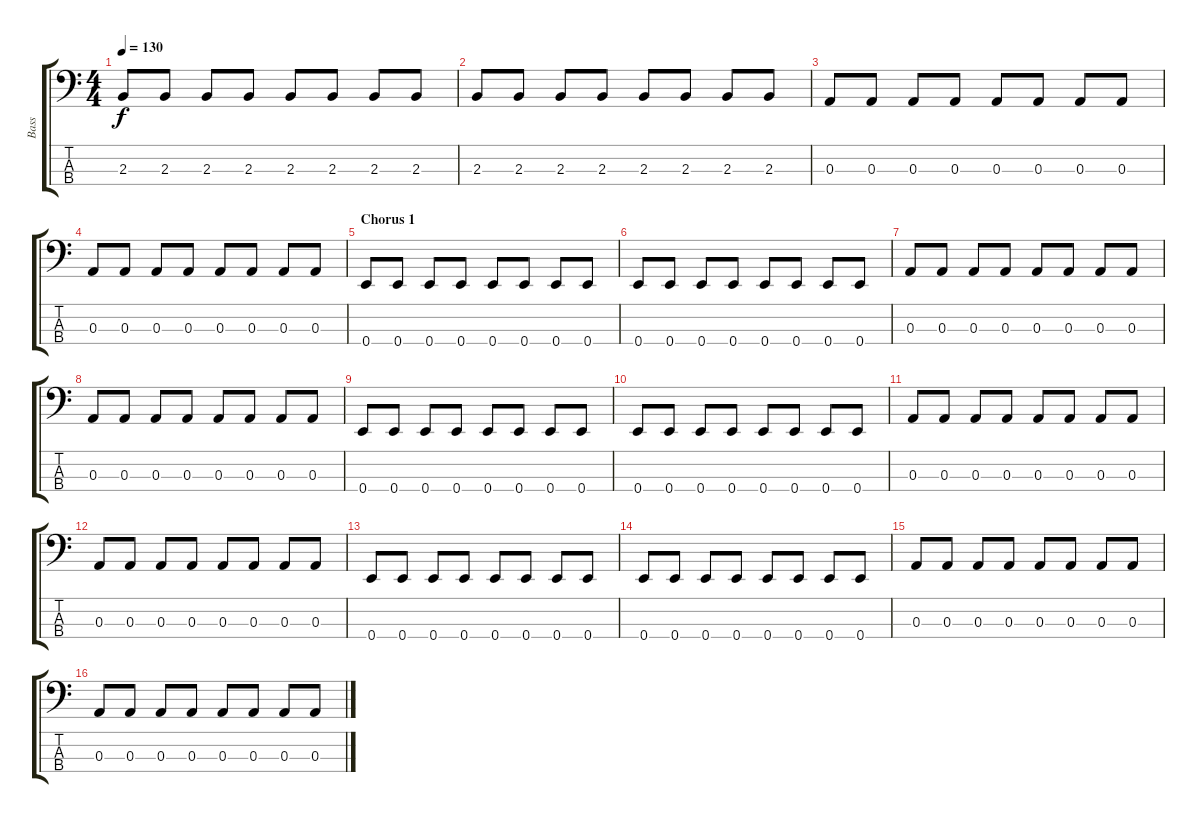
\track ("Bass" "Bass") {instrument electricbasspick}
\staff {score tabs}
\tuning (G2 D2 A1 E1) {hide}
\ts (4 4)
\tempo 130
\clef f4
\ks c
2.3.8{dy f} 2.3.8 2.3.8 2.3.8 2.3.8 2.3.8 2.3.8 2.3.8 |
2.3.8 2.3.8 2.3.8 2.3.8 2.3.8 2.3.8 2.3.8 2.3.8 |
0.3.8 0.3.8 0.3.8 0.3.8 0.3.8 0.3.8 0.3.8 0.3.8 |
0.3.8 0.3.8 0.3.8 0.3.8 0.3.8 0.3.8 0.3.8 0.3.8 |
\section ("" "Chorus 1")
0.4.8 0.4.8 0.4.8 0.4.8 0.4.8 0.4.8 0.4.8 0.4.8 |
0.4.8 0.4.8 0.4.8 0.4.8 0.4.8 0.4.8 0.4.8 0.4.8 |
0.3.8 0.3.8 0.3.8 0.3.8 0.3.8 0.3.8 0.3.8 0.3.8 |
0.3.8 0.3.8 0.3.8 0.3.8 0.3.8 0.3.8 0.3.8 0.3.8 |
0.4.8 0.4.8 0.4.8 0.4.8 0.4.8 0.4.8 0.4.8 0.4.8 |
0.4.8 0.4.8 0.4.8 0.4.8 0.4.8 0.4.8 0.4.8 0.4.8 |
0.3.8 0.3.8 0.3.8 0.3.8 0.3.8 0.3.8 0.3.8 0.3.8 |
0.3.8 0.3.8 0.3.8 0.3.8 0.3.8 0.3.8 0.3.8 0.3.8 |
0.4.8 0.4.8 0.4.8 0.4.8 0.4.8 0.4.8 0.4.8 0.4.8 |
0.4.8 0.4.8 0.4.8 0.4.8 0.4.8 0.4.8 0.4.8 0.4.8 |
0.3.8 0.3.8 0.3.8 0.3.8 0.3.8 0.3.8 0.3.8 0.3.8 |
0.3.8 0.3.8 0.3.8 0.3.8 0.3.8 0.3.8 0.3.8 0.3.8
